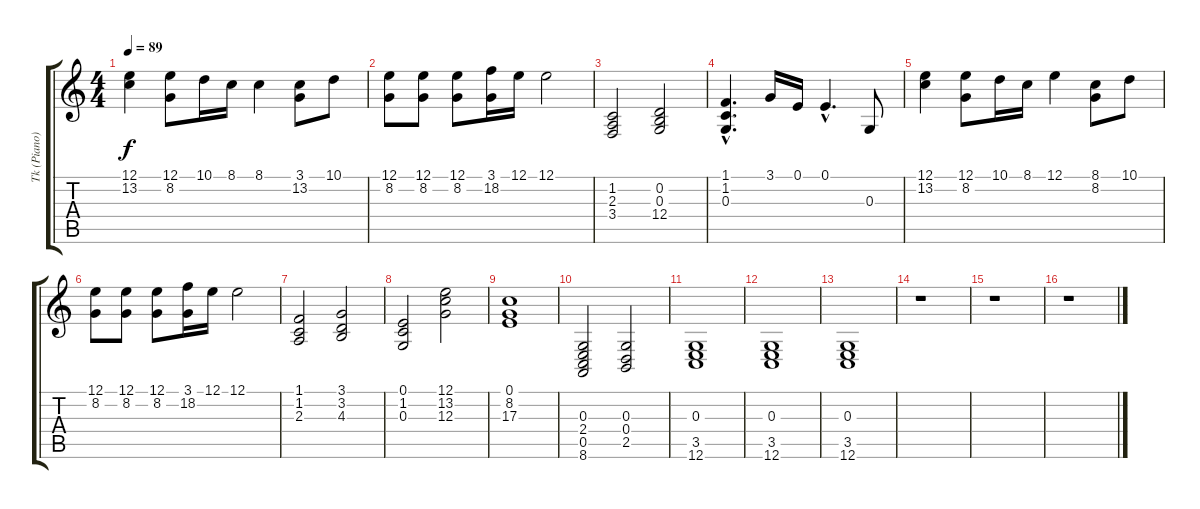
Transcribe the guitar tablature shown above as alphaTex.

\track ("Tk (Piano)" "Tk (Piano)") {instrument acousticgrandpiano}
\staff {score tabs}
\tuning (E4 B3 G3 D3 A2 E2) {hide}
\ts (4 4)
\tempo 89
\clef g2
\ks c
(12.1 13.2).4{dy f instrument acousticgrandpiano} (12.1 8.2).8 10.1.16 8.1.16 8.1.4 (3.1 13.2).8 10.1.8 |
(12.1 8.2).8 (12.1 8.2).8 (12.1 8.2).8 (3.1 18.2).16 12.1.16 12.1.2 |
(1.2 2.3 3.4).2 (0.2 0.3 12.4).2 |
(1.1{hac} 1.2{hac} 0.3{hac}).4{d} 3.1.16 0.1.16 0.1{hac}.4{d} 0.3.8 |
(12.1 13.2).4 (12.1 8.2).8 10.1.16 8.1.16 12.1.4 (8.1 8.2).8 10.1.8 |
(12.1 8.2).8 (12.1 8.2).8 (12.1 8.2).8 (3.1 18.2).16 12.1.16 12.1.2 |
(1.1 1.2 2.3).2 (3.1 3.2 4.3).2 |
(0.1 1.2 0.3).2 (12.1 13.2 12.3).2 |
(0.1 8.2 17.3).1 |
(0.3 2.4 0.5 8.6).2 (0.3 0.4 2.5).2 |
(0.3 3.5 12.6).1 |
(0.3 3.5 12.6).1 |
(0.3 3.5 12.6).1 |
r.1 |
r.1 |
r.1
